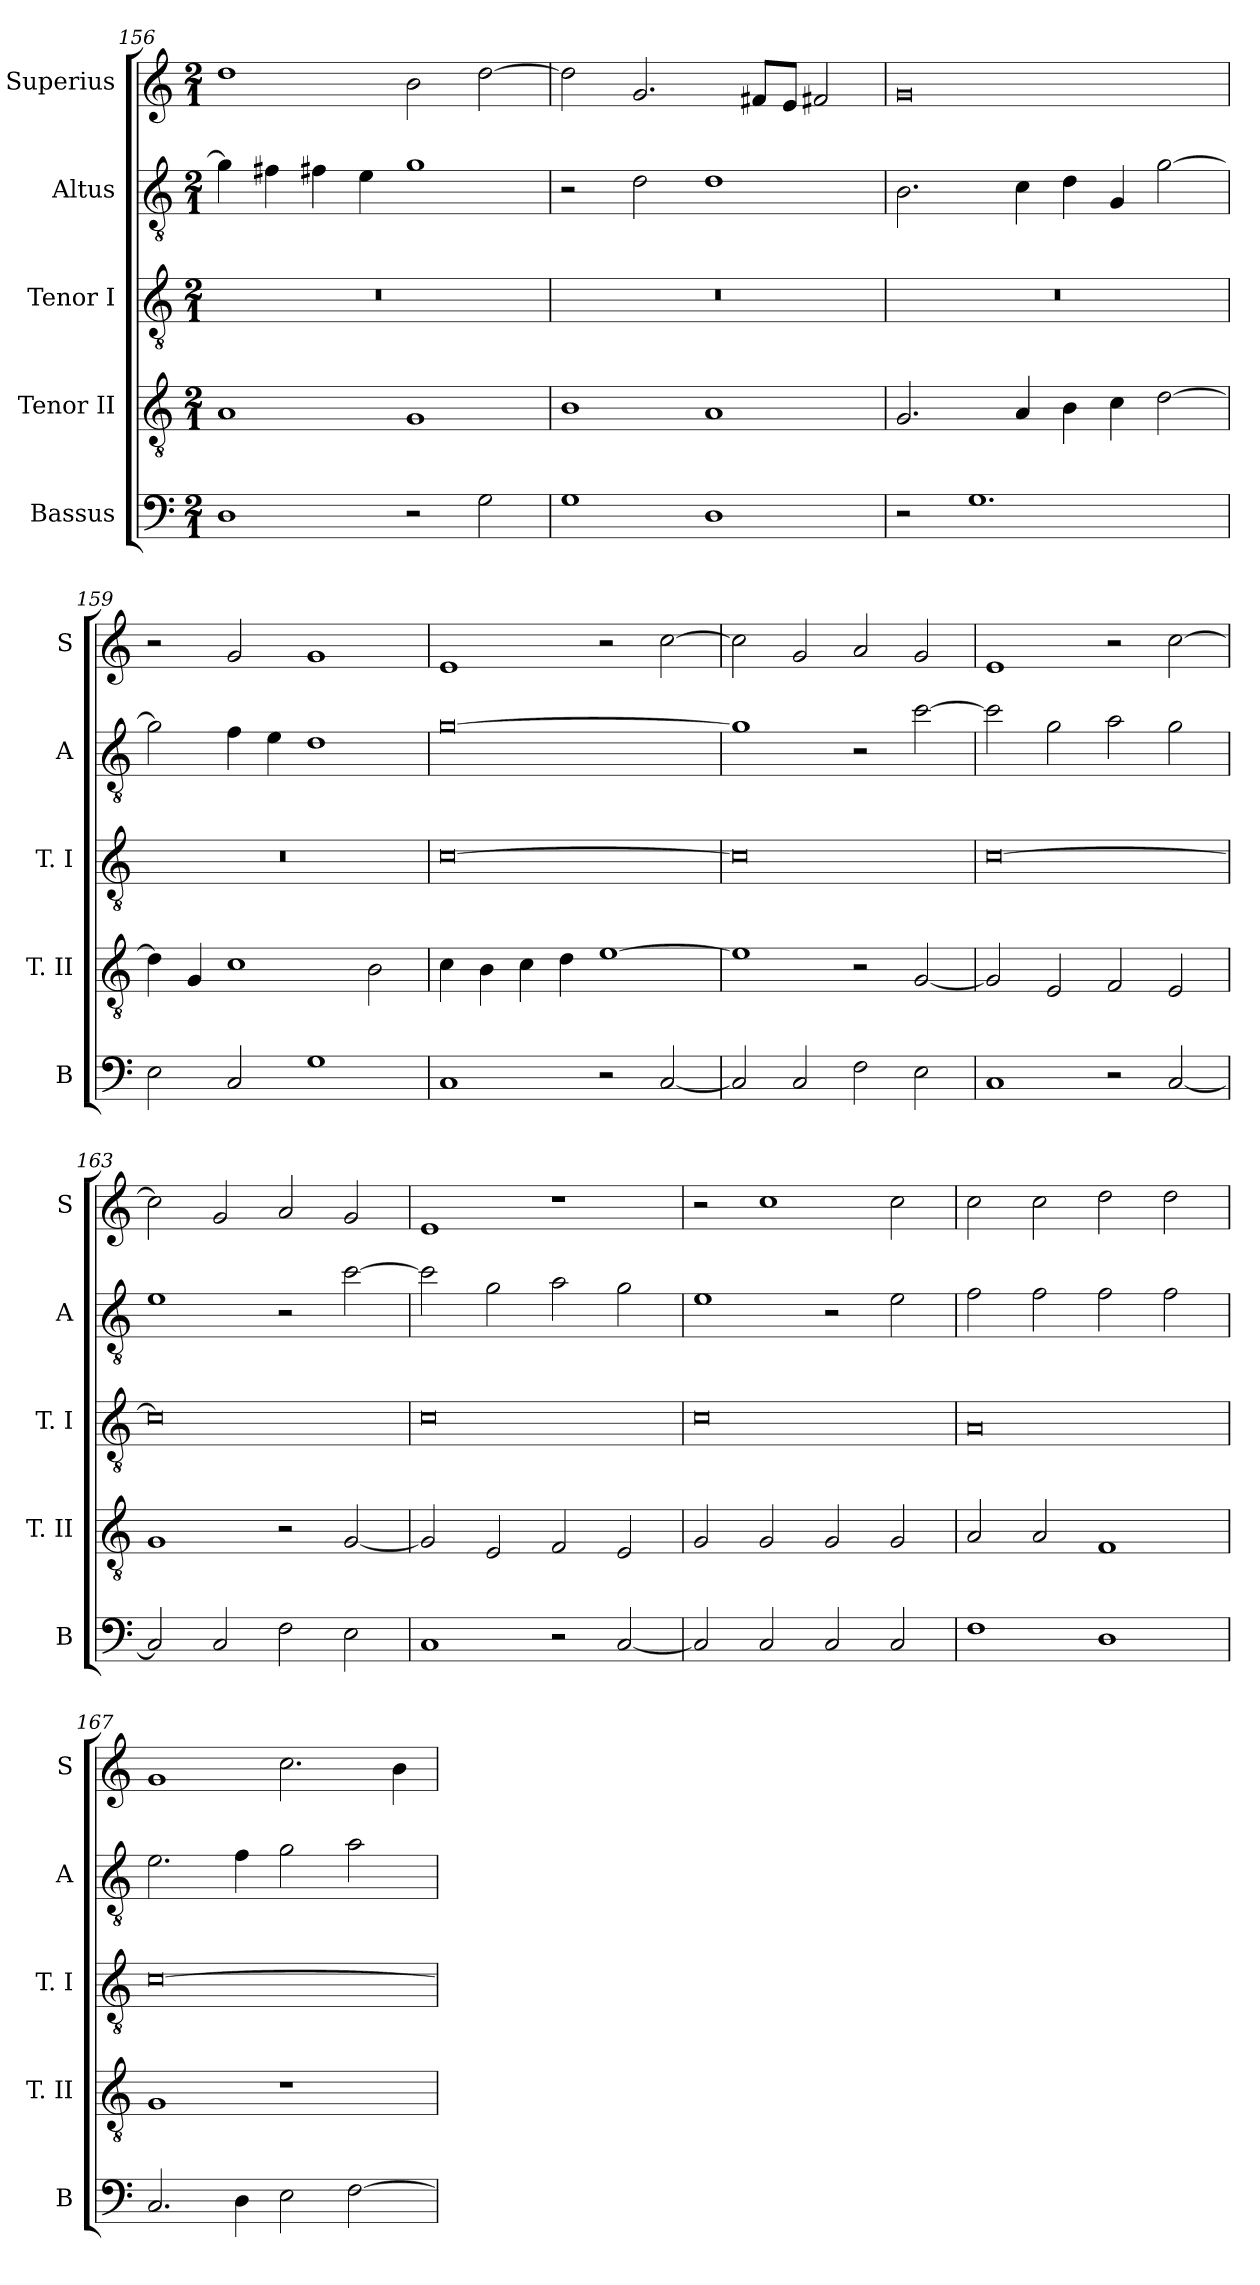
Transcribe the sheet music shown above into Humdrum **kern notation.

**kern	**kern	**kern	**kern	**kern
*part5	*part4	*part3	*part2	*part1
*staff5	*staff4	*staff3	*staff2	*staff1
*I"Bassus	*I"Tenor II	*I"Tenor I	*I"Altus	*I"Superius
*I'B	*I'T. II	*I'T. I	*I'A	*I'S
*clefF4	*clefGv2	*clefGv2	*clefGv2	*clefG2
*k[]	*k[]	*k[]	*k[]	*k[]
*C:	*C:	*C:	*C:	*C:
*M2/1	*M2/1	*M2/1	*M2/1	*M2/1
=156	=156	=156	=156	=156
1D	1A	0r	4g]	1dd
.	.	.	4f#X	.
.	.	.	4f#X	.
.	.	.	4e	.
2r	1G	.	1g	2b
2G	.	.	.	[2dd
=157	=157	=157	=157	=157
1G	1B	0r	2r	2dd]
.	.	.	2d	2.g
1D	1A	.	1d	.
.	.	.	.	8f#XL
.	.	.	.	8eJ
.	.	.	.	2f#X
=158	=158	=158	=158	=158
2r	2.G	0r	2.B	0g
1.G	.	.	.	.
.	4A	.	4c	.
.	4B	.	4d	.
.	4c	.	4G	.
.	[2d	.	[2g	.
=159	=159	=159	=159	=159
2E	4d]	0r	2g]	2r
.	4G	.	.	.
2C	1c	.	4f	2g
.	.	.	4e	.
1G	.	.	1d	1g
.	2B	.	.	.
=160	=160	=160	=160	=160
1C	4c	[0c	[0g	1e
.	4B	.	.	.
.	4c	.	.	.
.	4d	.	.	.
2r	[1e	.	.	2r
[2C	.	.	.	[2cc
=161	=161	=161	=161	=161
2C]	1e]	0c]	1g]	2cc]
2C	.	.	.	2g
2F	2r	.	2r	2a
2E	[2G	.	[2cc	2g
=162	=162	=162	=162	=162
1C	2G]	[0c	2cc]	1e
.	2E	.	2g	.
2r	2F	.	2a	2r
[2C	2E	.	2g	[2cc
=163	=163	=163	=163	=163
2C]	1G	0c]	1e	2cc]
2C	.	.	.	2g
2F	2r	.	2r	2a
2E	[2G	.	[2cc	2g
=164	=164	=164	=164	=164
1C	2G]	0c	2cc]	1e
.	2E	.	2g	.
2r	2F	.	2a	1r
[2C	2E	.	2g	.
=165	=165	=165	=165	=165
2C]	2G	0c	1e	2r
2C	2G	.	.	1cc
2C	2G	.	2r	.
2C	2G	.	2e	2cc
=166	=166	=166	=166	=166
1F	2A	0A	2f	2cc
.	2A	.	2f	2cc
1D	1F	.	2f	2dd
.	.	.	2f	2dd
=167	=167	=167	=167	=167
2.C	1G	[0c	2.e	1g
4D	.	.	4f	.
2E	1r	.	2g	2.cc
[2F	.	.	2a	.
.	.	.	.	4b
=	=	=	=	=
*-	*-	*-	*-	*-
